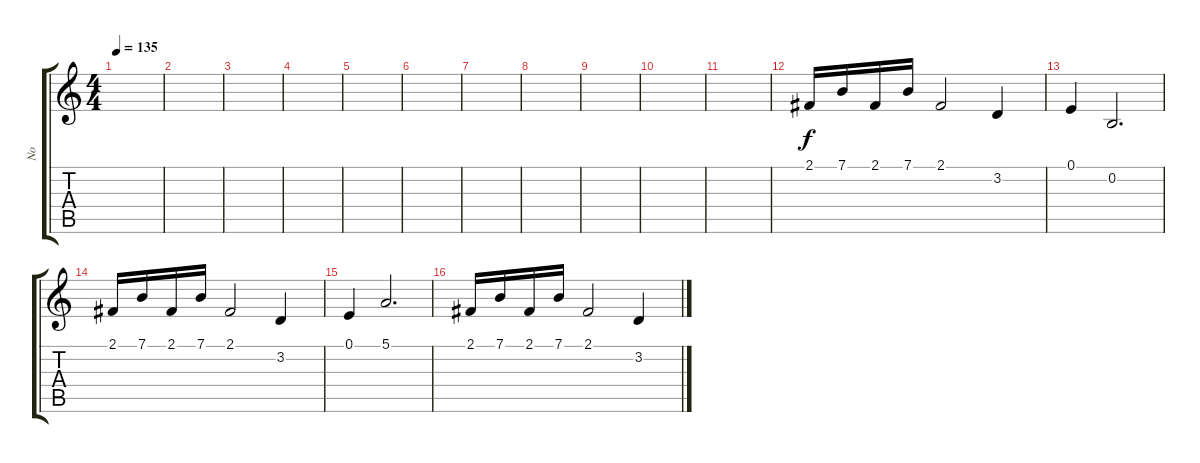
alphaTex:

\track ("No" "No") {instrument lead1square}
\staff {score tabs}
\tuning (E4 B3 G3 D3 A2 E2) {hide}
\ts (4 4)
\tempo 135
\clef g2
\ks c
|
|
|
|
|
|
|
|
|
|
|
2.1.16{volume 14 instrument panflute} 7.1.16 2.1.16 7.1.16 2.1.2 3.2.4 |
0.1.4 0.2.2{d} |
2.1.16{volume 14 instrument panflute} 7.1.16 2.1.16 7.1.16 2.1.2 3.2.4 |
0.1.4 5.1.2{d} |
2.1.16{volume 14 instrument panflute} 7.1.16 2.1.16 7.1.16 2.1.2 3.2.4
